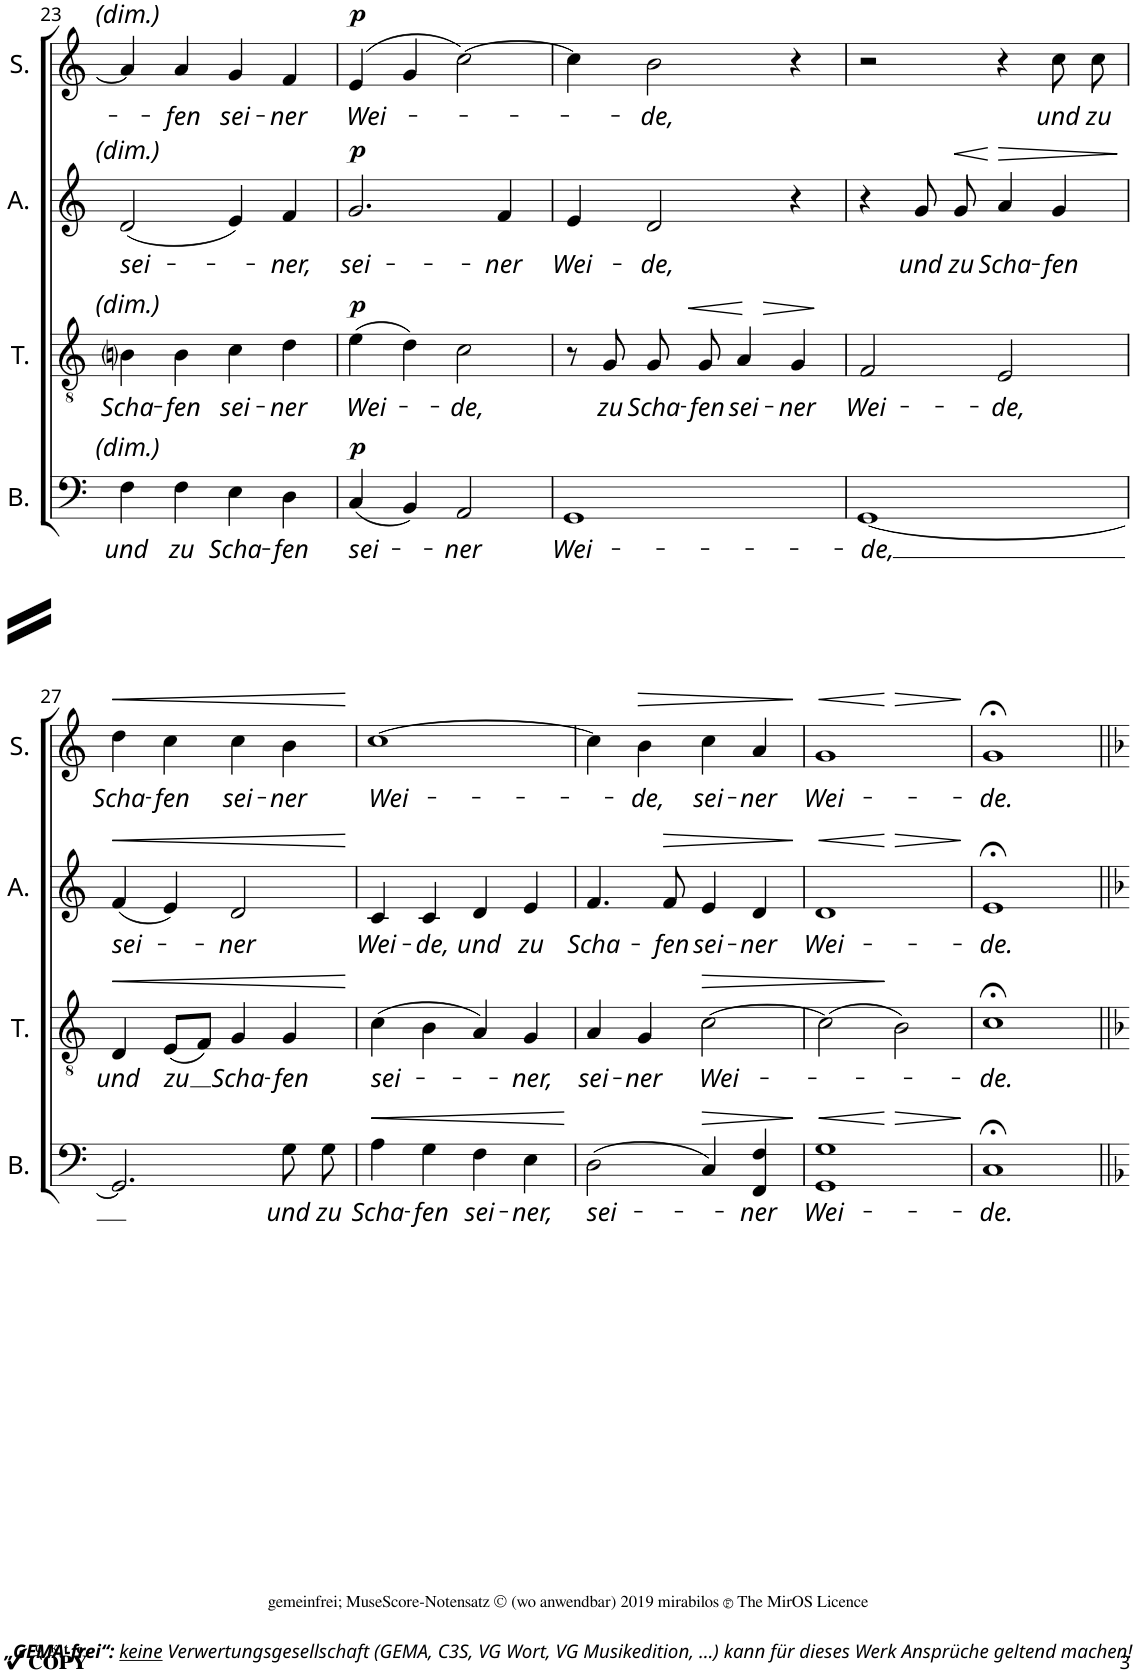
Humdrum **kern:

**kern	**text	**dynam	**kern	**text	**dynam	**kern	**text	**dynam	**kern	**text	**dynam
*part4	*part4	*part4	*part3	*part3	*part3	*part2	*part2	*part2	*part1	*part1	*part1
*staff4	*staff4	*staff4	*staff3	*staff3	*staff3	*staff2	*staff2	*staff2	*staff1	*staff1	*staff1
*I"Baß	*	*	*I"Tenor	*	*	*I"Alt	*	*	*I"Sopran	*	*
*I'B.	*	*	*I'T.	*	*	*I'A.	*	*	*I'S.	*	*
!!LO:PB:g=z
*clefF4	*	*	*clefGv2	*	*	*clefG2	*	*	*clefG2	*	*
*k[]	*	*	*k[]	*	*	*k[]	*	*	*k[]	*	*
*M4/4	*	*	*M4/4	*	*	*M4/4	*	*	*M4/4	*	*
*met(c)	*	*	*met(c)	*	*	*met(c)	*	*	*met(c)	*	*
=23	=23	=23	=23	=23	=23	=23	=23	=23	=23	=23	=23
!	!LO:LY:b	!	!	!LO:LY:b	!	!	!LO:LY:b	!	!	!	!
4F\	und	.	4Bni\	Scha-	.	(2d/	sei-	.	4a/]	.	.
!	!LO:LY:b	!	!	!LO:LY:b	!	!	!	!	!	!LO:LY:b	!
4F\	zu	.	4B\	-fen	.	.	.	.	4a/	-fen	.
!	!LO:LY:b	!	!	!LO:LY:b	!	!	!	!	!	!LO:LY:b	!
4E\	Scha-	.	4c\	sei-	.	4e/)	.	.	4g/	sei-	.
!	!LO:LY:b	!	!	!LO:LY:b	!	!	!LO:LY:b	!	!	!LO:LY:b	!
4D\	-fen	.	4d\	-ner	.	4f/	-ner,	.	4f/	-ner	.
=24	=24	=24	=24	=24	=24	=24	=24	=24	=24	=24	=24
!	!LO:LY:b	!LO:DY:a	!	!LO:LY:b	!LO:DY:a	!	!LO:LY:b	!LO:DY:a	!	!LO:LY:b	!LO:DY:a
(4C/	sei-	p	(4e\	Wei-	p	2.g/	sei-	p	(4e/	Wei-	p
4BB/)	.	.	4d\)	.	.	.	.	.	4g/	.	.
!	!LO:LY:b	!	!	!LO:LY:b	!	!	!	!	!	!	!
2AA/	-ner	.	2c\	-de,	.	.	.	.	[2cc\)	.	.
!	!	!	!	!	!	!	!LO:LY:b	!	!	!	!
.	.	.	.	.	.	4f/	-ner	.	.	.	.
=25	=25	=25	=25	=25	=25	=25	=25	=25	=25	=25	=25
!	!LO:LY:b	!	!	!	!	!	!LO:LY:b	!	!	!	!
1GG	Wei-	.	8r	.	.	4e/	Wei-	.	4cc\]	.	.
!	!	!	!	!LO:LY:b	!	!	!	!	!	!	!
.	.	.	8G/	zu	.	.	.	.	.	.	.
!	!	!	!	!LO:LY:b	!	!	!LO:LY:b	!	!	!LO:LY:b	!
.	.	.	8G/	Scha-	.	2d/	-de,	.	2b\	-de,	.
!	!	!	!	!LO:LY:b	!LO:HP:b	!	!	!	!	!	!
.	.	.	8G/	-fen	<	.	.	.	.	.	.
!	!	!	!	!LO:LY:b	!LO:HP:n=1:b	!	!	!	!	!	!
.	.	.	4A/	sei-	[ >	.	.	.	.	.	.
!	!	!	!	!LO:LY:b	!	!	!	!	!	!	!
.	.	.	4G/	-ner	.	4r	.	.	4r	.	.
.	.	.	.	.	]	.	.	.	.	.	.
=26	=26	=26	=26	=26	=26	=26	=26	=26	=26	=26	=26
!	!LO:LY:b	!	!	!LO:LY:b	!	!	!	!	!	!	!
[1GG	-de,	.	2F/	Wei-	.	4r	.	.	2r	.	.
!	!	!	!	!	!	!	!LO:LY:b	!	!	!	!
.	.	.	.	.	.	8g/L	und	.	.	.	.
!	!	!	!	!	!	!	!LO:LY:b	!LO:HP:b	!	!	!
.	.	.	.	.	.	8g/J	zu	<	.	.	.
!	!	!	!	!LO:LY:b	!	!	!LO:LY:b	!LO:HP:n=1:b	!	!	!
.	.	.	2E/	-de,	.	4a/	Scha-	[ >	4r	.	.
!	!	!	!	!	!	!	!LO:LY:b	!	!	!LO:LY:b	!
.	.	.	.	.	.	4g/	-fen	.	8cc\L	und	.
!	!	!	!	!	!	!	!	!	!	!LO:LY:b	!
.	.	.	.	.	.	.	.	.	8cc\J	zu	.
.	.	.	.	.	.	.	.	]	.	.	.
!!LO:LB:g=z
=27	=27	=27	=27	=27	=27	=27	=27	=27	=27	=27	=27
!	!	!	!	!LO:LY:b	!LO:HP:b	!	!LO:LY:b	!LO:HP:b	!	!LO:LY:b	!LO:HP:b
2.GG/]	.	.	4D/	und	<	(4f/	sei-	<	4dd\	Scha-	<
!	!	!	!	!LO:LY:b	!	!	!	!	!	!LO:LY:b	!
.	.	.	(8E/L	zu	.	4e/)	.	.	4cc\	-fen	.
.	.	.	8F/J)	.	.	.	.	.	.	.	.
!	!	!	!	!LO:LY:b	!	!	!LO:LY:b	!	!	!LO:LY:b	!
.	.	.	4G/	Scha-	.	2d/	-ner	.	4cc\	sei-	.
!	!LO:LY:b	!	!	!LO:LY:b	!	!	!	!	!	!LO:LY:b	!
8G\L	und	.	4G/	-fen	.	.	.	.	4b\	-ner	.
!	!LO:LY:b	!	!	!	!	!	!	!	!	!	!
8G\J	zu	.	.	.	.	.	.	.	.	.	.
.	.	.	.	.	[	.	.	[	.	.	[
=28	=28	=28	=28	=28	=28	=28	=28	=28	=28	=28	=28
!	!LO:LY:b	!LO:HP:b	!	!LO:LY:b	!	!	!LO:LY:b	!	!	!LO:LY:b	!
4A\	Scha-	<	(4c\	sei-	.	4c/	Wei-	.	[>1cc	Wei-	.
!	!LO:LY:b	!	!	!	!	!	!LO:LY:b	!	!	!	!
4G\	-fen	.	4B\	.	.	4c/	-de,	.	.	.	.
!	!LO:LY:b	!	!	!	!	!	!LO:LY:b	!	!	!	!
4F\	sei-	.	4A/)	.	.	4d/	und	.	.	.	.
!	!LO:LY:b	!	!	!LO:LY:b	!	!	!LO:LY:b	!	!	!	!
4E\	-ner,	.	4G/	-ner,	.	4e/	zu	.	.	.	.
.	.	[	.	.	.	.	.	.	.	.	.
=29	=29	=29	=29	=29	=29	=29	=29	=29	=29	=29	=29
!	!LO:LY:b	!	!	!LO:LY:b	!	!	!LO:LY:b	!	!	!	!
(2D\	sei-	.	4A/	sei-	.	4.f/	Scha-	.	4cc\]	.	.
!	!	!	!	!LO:LY:b	!	!	!	!	!	!LO:LY:b	!LO:HP:b
.	.	.	4G/	-ner	.	.	.	.	4b\	-de,	>
!	!	!	!	!	!	!	!LO:LY:b	!LO:HP:b	!	!	!
.	.	.	.	.	.	8f/	-fen	>	.	.	.
!	!	!LO:HP:b	!	!LO:LY:b	!LO:HP:b	!	!LO:LY:b	!	!	!LO:LY:b	!
4C/)	.	>	[2c\	Wei-	>	4e/	sei-	.	4cc\	sei-	.
!	!LO:LY:b	!	!	!	!	!	!LO:LY:b	!	!	!LO:LY:b	!
4FF/ 4F/	-ner	.	.	.	.	4d/	-ner	.	4a/	-ner	.
.	.	]	.	.	.	.	.	]	.	.	]
=30	=30	=30	=30	=30	=30	=30	=30	=30	=30	=30	=30
!	!LO:LY:b	!LO:HP:b	!	!	!	!	!LO:LY:b	!LO:HP:b	!	!LO:LY:b	!LO:HP:b
*^	*	*	*	*	*	*^	*	*	*^	*	*
1GG 1G	2ryy	Wei-	<	(2c\]	.	.	1d	2ryy	Wei-	<	1g	2ryy	Wei-	<
.	2ryy	.	[	2B\)	.	]	.	2ryy	.	[	.	2ryy	.	[
=31	=31	=31	=31	=31	=31	=31	=31	=31	=31	=31	=31	=31	=31	=31
!	!	!LO:LY:b	!	!	!LO:LY:b	!	!	!	!LO:LY:b	!	!	!	!LO:LY:b	!
*	*	*	*	*	*	*	*v	*v	*	*	*	*	*	*
*v	*v	*	*	*	*	*	*	*	*	*v	*v	*	*
1C;<	-de.	.	1c;<	-de.	.	1e;<	-de.	.	1g;<	-de.	.
=||	=||	=||	=||	=||	=||	=||	=||	=||	=||	=||	=||
*-	*-	*-	*-	*-	*-	*-	*-	*-	*-	*-	*-
